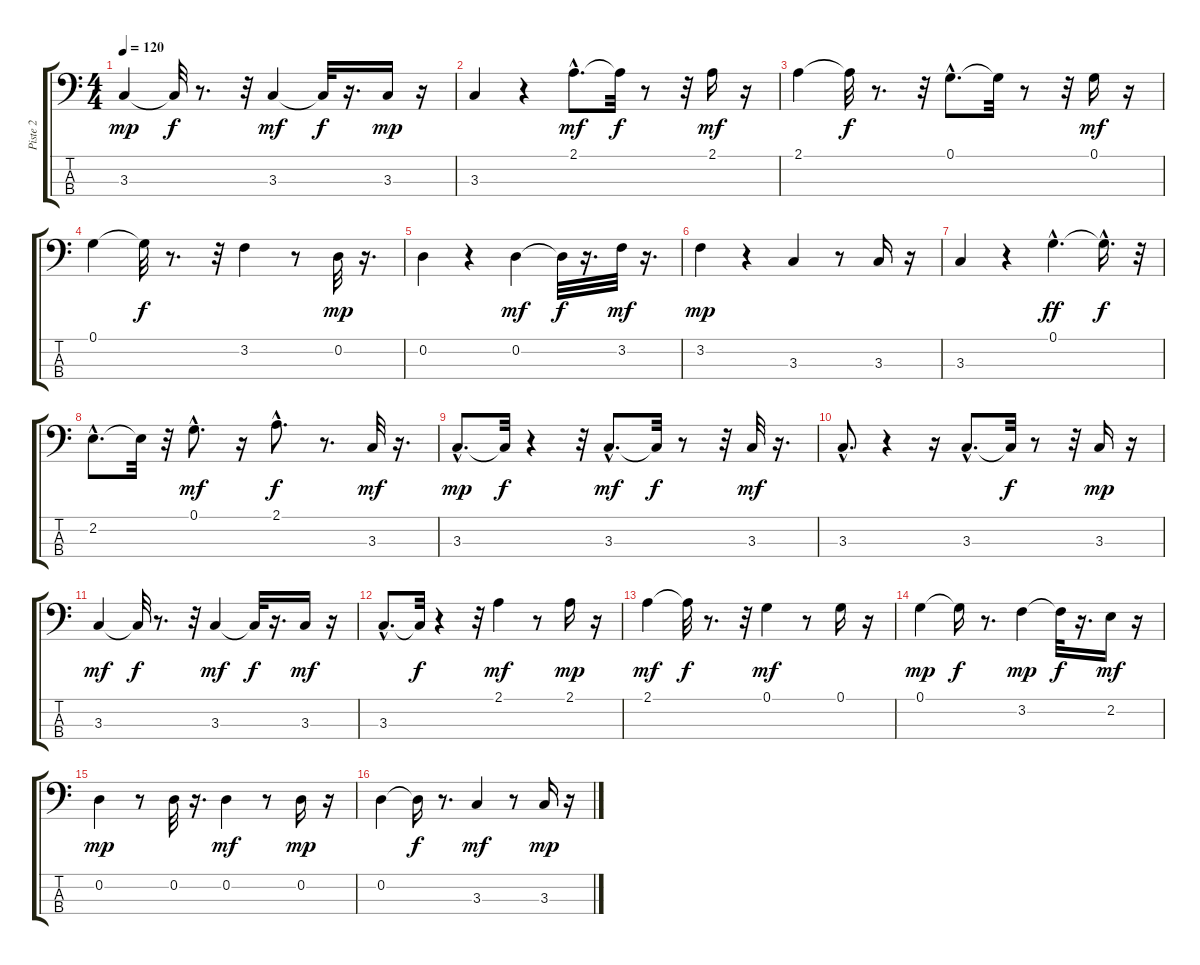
\track ("Piste 2" "Piste 2") {instrument electricbassfinger}
\staff {score tabs}
\tuning (G2 D2 A1 E1) {hide}
\ts (4 4)
\tempo 120
\clef f4
\ks c
3.3.4{dy mp} 3.3{t}.32{dy f} r.8{d} r.32 3.3.4{dy mf} 3.3{t}.32{dy f} r.16{d} 3.3.16{dy mp} r.16 |
3.3.4 r.4 2.1{hac}.8{d dy mf} 2.1{t}.32{dy f} r.8 r.32 2.1.16{dy mf} r.16 |
2.1.4 2.1{t}.32{dy f} r.8{d} r.32 0.1{hac}.8{d} 0.1{t}.32 r.8 r.32 0.1.16{dy mf} r.16 |
0.1.4 0.1{t}.32{dy f} r.8{d} r.32 3.2.4 r.8 0.2.32{dy mp} r.16{d} |
0.2.4 r.4 0.2.4{dy mf} 0.2{t}.32{dy f} r.16{d} 3.2.32{dy mf} r.16{d} |
3.2.4{dy mp} r.4 3.3.4 r.8 3.3.16 r.16 |
3.3.4 r.4 0.1{hac}.4{d dy ff} 0.1{hac t}.16{d dy f} r.32 |
2.2{hac}.8{d} 2.2{t}.32 r.32 0.1{hac}.8{d dy mf} r.16 2.1{hac}.8{d dy f} r.8{d} 3.3.32{dy mf} r.16{d} |
3.3{hac}.8{d dy mp} 3.3{t}.32{dy f} r.4 r.32 3.3{hac}.8{d dy mf} 3.3{t}.32{dy f} r.8 r.32 3.3.32{dy mf} r.16{d} |
3.3{hac}.8{d} r.4 r.16 3.3{hac}.8{d} 3.3{t}.32{dy f} r.8 r.32 3.3.16{dy mp} r.16 |
3.3.4{dy mf} 3.3{t}.32{dy f} r.8{d} r.32 3.3.4{dy mf} 3.3{t}.32{dy f} r.16{d} 3.3.16{dy mf} r.16 |
3.3{hac}.8{d} 3.3{t}.32{dy f} r.4 r.32 2.1.4{dy mf} r.8 2.1.16{dy mp} r.16 |
2.1.4{dy mf} 2.1{t}.32{dy f} r.8{d} r.32 0.1.4{dy mf} r.8 0.1.16 r.16 |
0.1.4{dy mp} 0.1{t}.16{dy f} r.8{d} 3.2.4{dy mp} 3.2{t}.32{dy f} r.16{d} 2.2.16{dy mf} r.16 |
0.2.4{dy mp} r.8 0.2.32 r.16{d} 0.2.4{dy mf} r.8 0.2.16{dy mp} r.16 |
0.2.4 0.2{t}.16{dy f} r.8{d} 3.3.4{dy mf} r.8 3.3.16{dy mp} r.16
